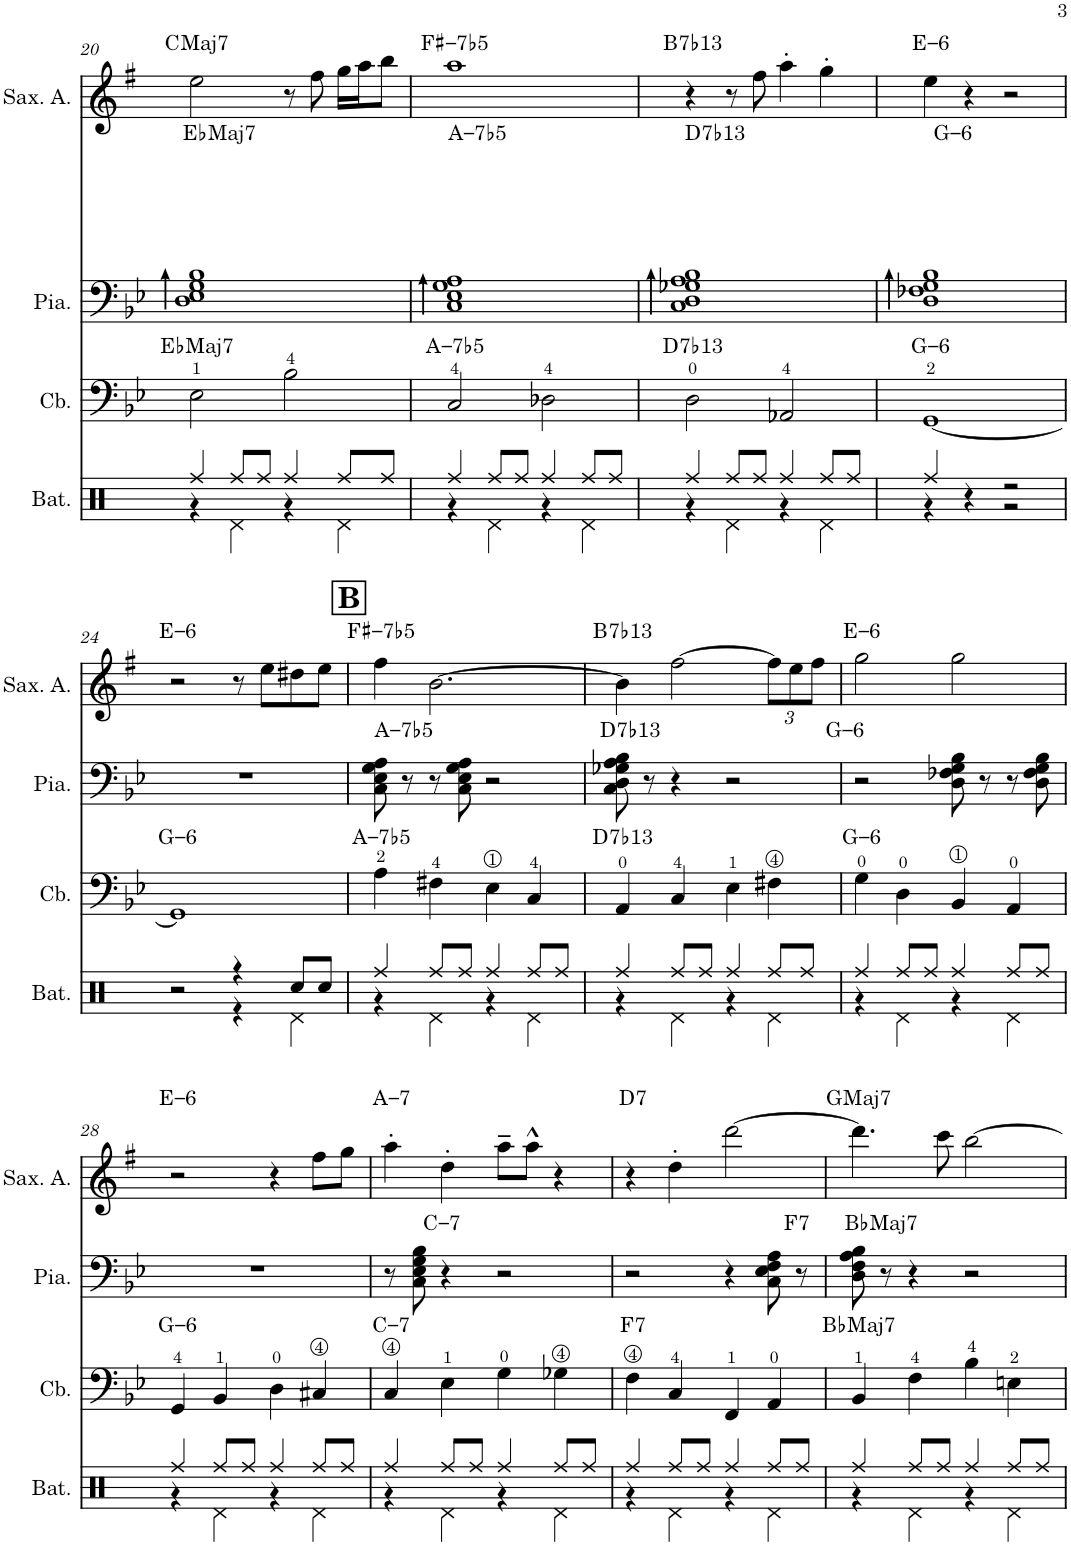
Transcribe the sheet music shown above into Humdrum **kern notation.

**kern	**kern	**harte	**kern	**harte	**kern	**harte
*part4	*part3	*part3	*part2	*part2	*part1	*part1
*staff4	*staff3	*	*staff2	*	*staff1	*
*I"Batterie	*I"Contrebasse	*	*I"Piano	*	*I"Saxophone Alto	*
*I'Bat.	*I'Cb.	*	*I'Pia.	*	*I'Sax. A.	*
!!LO:PB:g=z
*clefX	*clefF4	*	*clefF4	*	*clefG2	*
*	*Trd7c12	*	*	*	*Trd5c9	*
*k[]	*k[b-e-]	*	*k[b-e-]	*	*k[f#]	*
*M4/4	*M4/4	*	*M4/4	*	*M4/4	*
=20	=20	=20	=20	=20	=20	=20
*^	*	*	*	*	*	*
!	!	!	!LO:H:kt=Maj7	!	!LO:H:kt=Maj7	!	!LO:H:kt=Maj7
4Rff/	4r	2E-\	Eb:maj7	1D 1E- 1G 1B-	Eb:maj7	2ee\	C:maj7
8Rff/L	4Rd\	.	.	.	.	.	.
8Rff/J	.	.	.	.	.	.	.
4Rff/	4r	2B-\	.	.	.	8r	.
.	.	.	.	.	.	8ff#\	.
8Rff/L	4Rd\	.	.	.	.	16gg\LL	.
.	.	.	.	.	.	16aa\J	.
8Rff/J	.	.	.	.	.	8bb\J	.
=21	=21	=21	=21	=21	=21	=21	=21
!	!	!	!LO:H:kt=-7b5	!	!LO:H:kt=-7b5	!	!LO:H:kt=-7b5
4Rff/	4r	2C/	A:hdim7	1C 1E- 1G 1A	A:hdim7	1aa	F#:hdim7
8Rff/L	4Rd\	.	.	.	.	.	.
8Rff/J	.	.	.	.	.	.	.
4Rff/	4r	2D-X\	.	.	.	.	.
8Rff/L	4Rd\	.	.	.	.	.	.
8Rff/J	.	.	.	.	.	.	.
=22	=22	=22	=22	=22	=22	=22	=22
!	!	!	!LO:H:kt=7	!	!LO:H:kt=7	!	!LO:H:kt=7
4Rff/	4r	2D\	D:7(b13)	1C 1D 1G-X 1A 1B-	D:7(b13)	4r	B:7(b13)
8Rff/L	4Rd\	.	.	.	.	8r	.
8Rff/J	.	.	.	.	.	8ff#\	.
4Rff/	4r	2AA-X/	.	.	.	4aa'\	.
8Rff/L	4Rd\	.	.	.	.	4gg'\	.
8Rff/J	.	.	.	.	.	.	.
=23	=23	=23	=23	=23	=23	=23	=23
!	!	!	!LO:H:kt=6	!	!LO:H:kt=6	!	!LO:H:kt=6
4Rff/	4r	[1GG	G:min6	1D 1F-X 1G 1B-	G:min6	4ee\	E:min6
4r	4ryy	.	.	.	.	4r	.
2r	2r	.	.	.	.	2r	.
!!LO:LB:g=z
=24	=24	=24	=24	=24	=24	=24	=24
!	!	!	!LO:H:kt=6	!	!	!	!LO:H:kt=6
2r	2ryy	1GG]	G:min6	1r	.	2r	E:min6
4r	4r	.	.	.	.	8r	.
.	.	.	.	.	.	8ee\L	.
8Rcc/L	4Rd\	.	.	.	.	8dd#X\	.
8Rcc/J	.	.	.	.	.	8ee\J	.
!!LO:REH:place=s1:a:B:cj:fs=14:t=B
=25	=25	=25	=25	=25	=25	=25	=25
!	!	!	!LO:H:kt=-7b5	!	!LO:H:kt=-7b5	!	!LO:H:kt=-7b5
4Rff/	4r	4A\	A:hdim7	8C\ 8E-\ 8G\ 8A\	A:hdim7	4ff#\	F#:hdim7
.	.	.	.	8r	.	.	.
8Rff/L	4Rd\	4F#X\	.	8r	.	[2.b\	.
8Rff/J	.	.	.	8C\ 8E-\ 8G\ 8A\	.	.	.
4Rff/	4r	4E-\	.	2r	.	.	.
8Rff/L	4Rd\	4C/	.	.	.	.	.
8Rff/J	.	.	.	.	.	.	.
=26	=26	=26	=26	=26	=26	=26	=26
!	!	!	!LO:H:kt=7	!	!LO:H:kt=7	!	!LO:H:kt=7
4Rff/	4r	4AA/	D:7(b13)	8C\ 8D\ 8G-X\ 8A\ 8B-\	D:7(b13)	4b\]	B:7(b13)
.	.	.	.	8r	.	.	.
8Rff/L	4Rd\	4C/	.	4r	.	[2ff#\	.
8Rff/J	.	.	.	.	.	.	.
4Rff/	4r	4E-\	.	2r	.	.	.
*	*	*	*	*	*	*Xbrackettup	*
8Rff/L	4Rd\	4F#X\	.	.	.	12ff#\L]	.
.	.	.	.	.	.	12ee\	.
8Rff/J	.	.	.	.	.	.	.
.	.	.	.	.	.	12ff#\J	.
=27	=27	=27	=27	=27	=27	=27	=27
!	!	!	!LO:H:kt=6	!	!	!	!LO:H:kt=6
4Rff/	4r	4G\	G:min6	2r	.	2gg\	E:min6
8Rff/L	4Rd\	4D\	.	.	.	.	.
8Rff/J	.	.	.	.	.	.	.
!	!	!	!	!	!LO:H:kt=6	!	!
4Rff/	4r	4BB-/	.	8D\ 8F-X\ 8G\ 8B-\	G:min6	2gg\	.
.	.	.	.	8r	.	.	.
8Rff/L	4Rd\	4AA/	.	8r	.	.	.
8Rff/J	.	.	.	8D\ 8F-\ 8G\ 8B-\	.	.	.
!!LO:LB:g=z
=28	=28	=28	=28	=28	=28	=28	=28
!	!	!	!LO:H:kt=6	!	!	!	!LO:H:kt=6
4Rff/	4r	4GG/	G:min6	1r	.	2r	E:min6
8Rff/L	4Rd\	4BB-/	.	.	.	.	.
8Rff/J	.	.	.	.	.	.	.
4Rff/	4r	4D\	.	.	.	4r	.
8Rff/L	4Rd\	4C#X/	.	.	.	8ff#\L	.
8Rff/J	.	.	.	.	.	8gg\J	.
=29	=29	=29	=29	=29	=29	=29	=29
!	!	!	!LO:H:kt=7	!	!	!	!LO:H:kt=7
4Rff/	4r	4C/	C:min7	8r	.	4aa'\	A:min7
!	!	!	!	!	!LO:H:kt=7	!	!
.	.	.	.	8C\ 8E-\ 8G\ 8B-\	C:min7	.	.
8Rff/L	4Rd\	4E-\	.	4r	.	4dd'\	.
8Rff/J	.	.	.	.	.	.	.
4Rff/	4r	4G\	.	2r	.	8aa~\L	.
.	.	.	.	.	.	8aa^^\J	.
8Rff/L	4Rd\	4G-X\	.	.	.	4r	.
8Rff/J	.	.	.	.	.	.	.
=30	=30	=30	=30	=30	=30	=30	=30
!	!	!	!LO:H:kt=7	!	!	!	!LO:H:kt=7
4Rff/	4r	4F\	F:7	2r	.	4r	D:7
8Rff/L	4Rd\	4C/	.	.	.	4dd'\	.
8Rff/J	.	.	.	.	.	.	.
4Rff/	4r	4FF/	.	4r	.	[2ddd\	.
!	!	!	!	!	!LO:H:kt=7	!	!
8Rff/L	4Rd\	4AA/	.	8C\ 8E-\ 8F\ 8A\	F:7	.	.
8Rff/J	.	.	.	8r	.	.	.
=31	=31	=31	=31	=31	=31	=31	=31
!	!	!	!LO:H:kt=Maj7	!	!LO:H:kt=Maj7	!	!LO:H:kt=Maj7
4Rff/	4r	4BB-/	Bb:maj7	8D\ 8F\ 8A\ 8B-\	Bb:maj7	4.ddd\]	G:maj7
.	.	.	.	8r	.	.	.
8Rff/L	4Rd\	4F\	.	4r	.	.	.
8Rff/J	.	.	.	.	.	8ccc\	.
4Rff/	4r	4B-\	.	2r	.	[2bb\	.
8Rff/L	4Rd\	4En\	.	.	.	.	.
8Rff/J	.	.	.	.	.	.	.
*v	*v	*	*	*	*	*	*
=	=	=	=	=	=	=
*-	*-	*-	*-	*-	*-	*-
